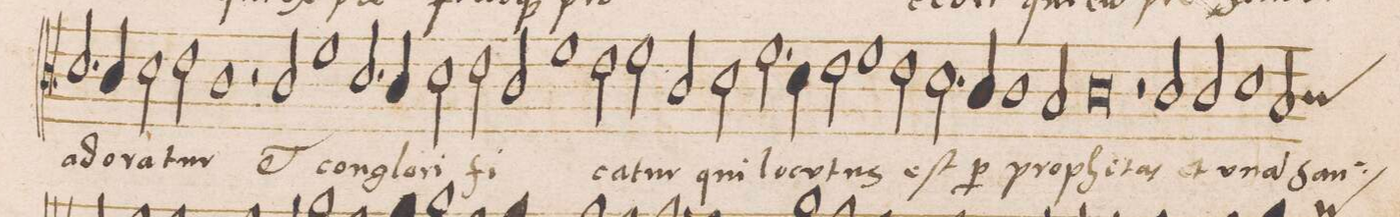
**kern	**text	**text
*I"ALTVS	*	*
*clefC3	*	*
*k[b-]	*	*
*met(C|)	*	*
*M2/1	*	*
2.d/	a-	.
4c/	-do-	.
=146-	=146-	=146-
2d\	-ra-	.
2e\	.	.
1c\	-tur	.
=147-	=147-	=147-
2r	.	.
2c/	et	.
1f\	con-	.
=148-	=148-	=148-
2.d/	-glo-	.
4c/	-ri-	.
2d\	-fi-	.
2e\	.	.
=149-	=149-	=149-
2c/	.	.
1f\	.	.
2e\	.	.
=150-	=150-	=150-
2f\	-ca-	.
2c/	-tur	.
2d\	qui	.
2.f\	lo-	.
=151-	=151-	=151-
4d\	.	.
2e\	.	.
1f\	-cu-	.
=152-	=152-	=152-
2e\	-t(us)	.
2.d\	eſt	.
4c/	p(er)	.
1c\	pro-	.
=153-	=153-	=153-
2B-/	-phe-	.
0c\	-tas	.
=154-	=154-	=154-
2r	.	.
2c/	et	.
=155-	=155-	=155-
2c/	u-	.
1d\	-n(am)	.
*custos:c	*	*
2B-/	san-	.
=156-	=156-	=156-
*-	*-	*-
